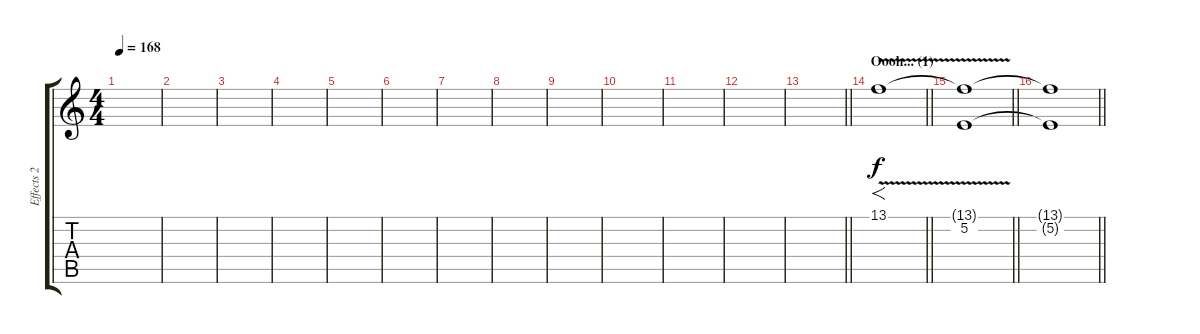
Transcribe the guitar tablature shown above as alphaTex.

\track ("Effects 2" "Effects 2") {instrument tenorsax}
\staff {score tabs}
\tuning (E4 B3 G3 D3 A2 E2) {hide}
\ts (4 4)
\tempo 168
\clef g2
\ks c
|
|
|
|
|
|
|
|
|
|
|
|
\barLineRight lightlight
|
\section ("" "Oooh... (1)")
\barLineRight lightlight
13.1{v}.1{f} |
\barLineRight lightlight
(13.1{t} 5.2).1{dy f} |
\barLineRight lightlight
(13.1{t} 5.2{t}).1
